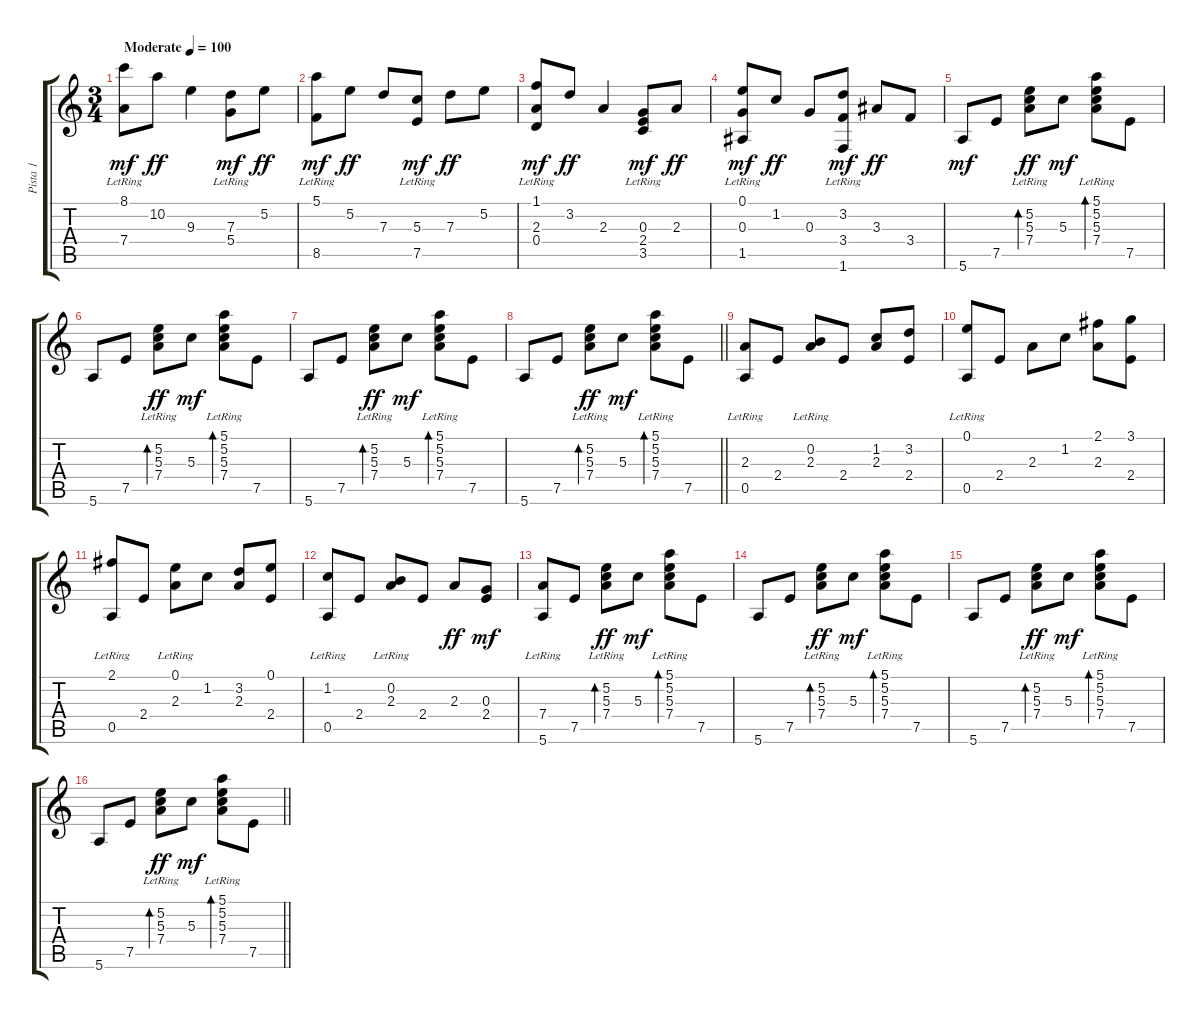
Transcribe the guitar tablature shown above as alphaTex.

\track ("Pista 1" "Pista 1") {instrument acousticguitarsteel}
\staff {score tabs}
\tuning (E4 B3 G3 D3 A2 E2) {hide}
\ts (3 4)
\tempo (100 "Moderate")
\clef g2
\ks c
(8.1 7.4{lr}).8{dy mf instrument acousticguitarsteel} 10.2.8{dy ff} 9.3.4 (7.3 5.4{lr}).8{dy mf} 5.2.8{dy ff} |
(5.1 8.5{lr}).8{dy mf} 5.2.8{dy ff} 7.3.8 (5.3 7.5{lr}).8{dy mf} 7.3.8{dy ff} 5.2.8 |
(1.1 2.3 0.4{lr}).8{dy mf} 3.2.8{dy ff} 2.3.4 (0.3 2.4{lr} 3.5{lr}).8{dy mf} 2.3.8{dy ff} |
(0.1 0.3{lr} 1.5{lr}).8{dy mf} 1.2.8{dy ff} 0.3.8 (3.2 3.4{lr} 1.6{lr}).8{dy mf} 3.3.8{dy ff} 3.4.8 |
5.6.8{dy mf} 7.5.8 (5.2{lr} 5.3{lr} 7.4).8{bd 60 dy ff} 5.3.8{dy mf} (5.1{lr} 5.2{lr} 5.3{lr} 7.4).8{bd 60} 7.5.8 |
5.6.8 7.5.8 (5.2{lr} 5.3{lr} 7.4).8{bd 60 dy ff} 5.3.8{dy mf} (5.1{lr} 5.2{lr} 5.3{lr} 7.4).8{bd 60} 7.5.8 |
5.6.8 7.5.8 (5.2{lr} 5.3{lr} 7.4).8{bd 60 dy ff} 5.3.8{dy mf} (5.1{lr} 5.2{lr} 5.3{lr} 7.4).8{bd 60} 7.5.8 |
\barLineRight lightlight
5.6.8 7.5.8 (5.2{lr} 5.3{lr} 7.4).8{bd 60 dy ff} 5.3.8{dy mf} (5.1{lr} 5.2{lr} 5.3{lr} 7.4).8{bd 60} 7.5.8 |
(2.3{lr} 0.5).8 2.4.8 (0.2{lr} 2.3).8 2.4.8 (1.2 2.3).8 (3.2 2.4).8 |
(0.1{lr} 0.5).8 2.4.8 2.3.8 1.2.8 (2.1 2.3).8 (3.1 2.4).8 |
(2.1{lr} 0.5).8 2.4.8 (0.1{lr} 2.3).8 1.2.8 (3.2 2.3).8 (0.1 2.4).8 |
(1.2{lr} 0.5).8 2.4.8 (0.2{lr} 2.3).8 2.4.8 2.3.8{dy ff} (0.3 2.4).8{dy mf} |
(7.4{lr} 5.6).8 7.5.8 (5.2{lr} 5.3{lr} 7.4).8{bd 60 dy ff} 5.3.8{dy mf} (5.1{lr} 5.2{lr} 5.3{lr} 7.4).8{bd 60} 7.5.8 |
5.6.8 7.5.8 (5.2{lr} 5.3{lr} 7.4).8{bd 60 dy ff} 5.3.8{dy mf} (5.1{lr} 5.2{lr} 5.3{lr} 7.4).8{bd 60} 7.5.8 |
5.6.8 7.5.8 (5.2{lr} 5.3{lr} 7.4).8{bd 60 dy ff} 5.3.8{dy mf} (5.1{lr} 5.2{lr} 5.3{lr} 7.4).8{bd 60} 7.5.8 |
\barLineRight lightlight
5.6.8 7.5.8 (5.2{lr} 5.3{lr} 7.4).8{bd 60 dy ff} 5.3.8{dy mf} (5.1{lr} 5.2{lr} 5.3{lr} 7.4).8{bd 60} 7.5.8
